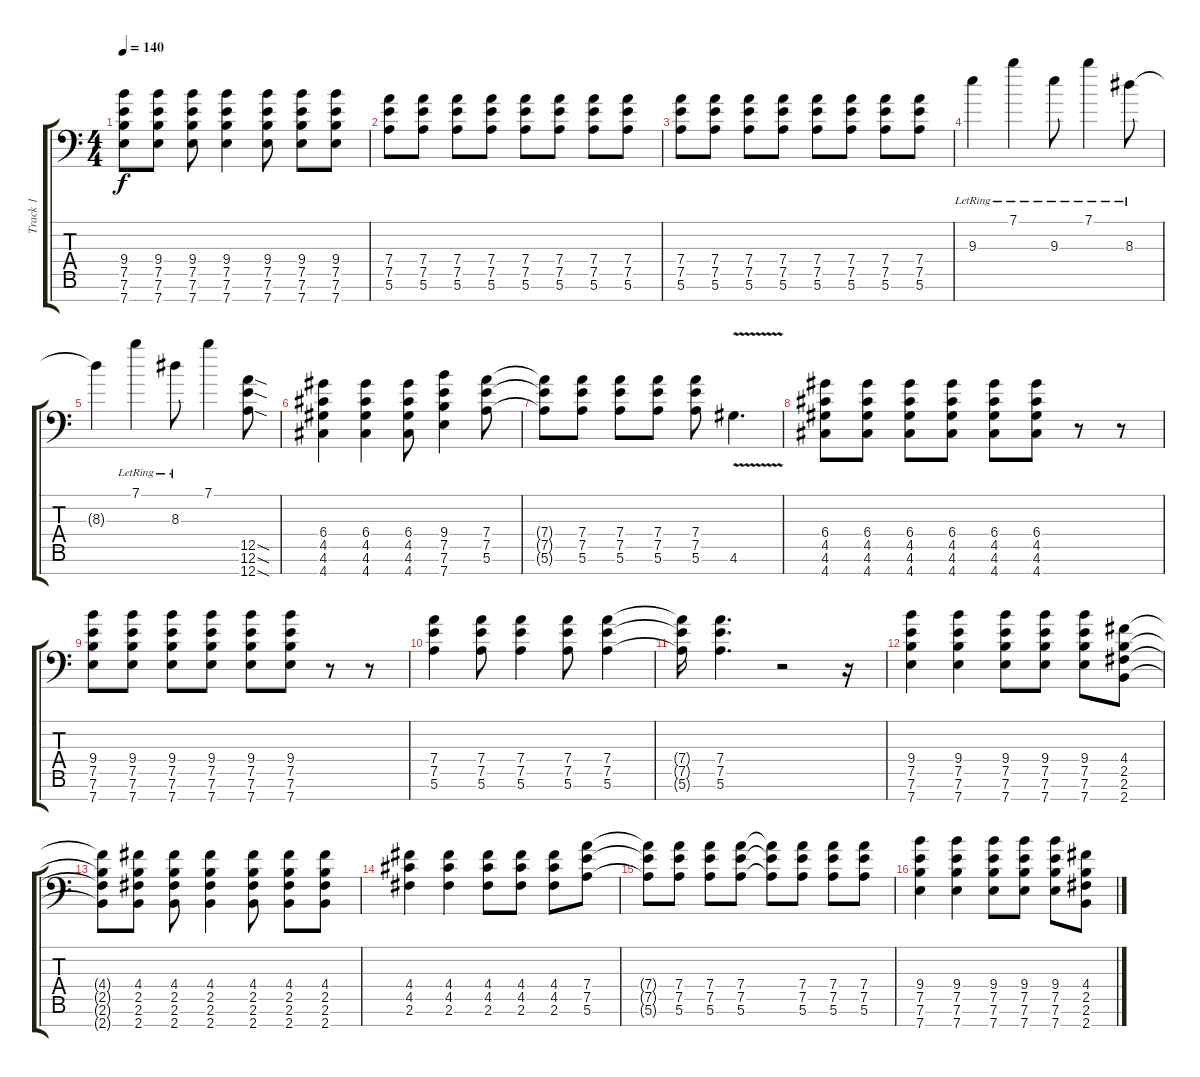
\track ("Track 1" "Track 1") {instrument acousticguitarsteel}
\staff {score tabs}
\tuning (E4 B3 G3 D3 A2 E2 A1) {hide}
\ts (4 4)
\tempo 140
\clef f4
\ks c
(9.4{t} 7.5{t} 7.6{t} 7.7{t}).8{dy f} (9.4 7.5 7.6 7.7).8 (9.4 7.5 7.6 7.7).8 (9.4 7.5 7.6 7.7).4 (9.4 7.5 7.6 7.7).8 (9.4 7.5 7.6 7.7).8 (9.4 7.5 7.6 7.7).8 |
(7.4 7.5 5.6).8 (7.4 7.5 5.6).8 (7.4 7.5 5.6).8 (7.4 7.5 5.6).8 (7.4 7.5 5.6).8 (7.4 7.5 5.6).8 (7.4 7.5 5.6).8 (7.4 7.5 5.6).8 |
(7.4 7.5 5.6).8 (7.4 7.5 5.6).8 (7.4 7.5 5.6).8 (7.4 7.5 5.6).8 (7.4 7.5 5.6).8 (7.4 7.5 5.6).8 (7.4 7.5 5.6).8 (7.4 7.5 5.6).8 |
9.3{lr}.4 7.1{lr}.4 9.3{lr}.8 7.1{lr}.4 8.3{lr}.8 |
8.3{t}.4 7.1{lr}.4 8.3{lr}.8 7.1.4 (12.5{sod} 12.6{sod} 12.7{sod}).8 |
(6.4 4.5 4.6 4.7).4 (6.4 4.5 4.6 4.7).4 (6.4 4.5 4.6 4.7).8 (9.4 7.5 7.6 7.7).4 (7.4 7.5 5.6).8 |
(7.4{t} 7.5{t} 5.6{t}).8 (7.4 7.5 5.6).8 (7.4 7.5 5.6).8 (7.4 7.5 5.6).8 (7.4 7.5 5.6).8 4.6{v}.4{d} |
(6.4 4.5 4.6 4.7).8 (6.4 4.5 4.6 4.7).8 (6.4 4.5 4.6 4.7).8 (6.4 4.5 4.6 4.7).8 (6.4 4.5 4.6 4.7).8 (6.4 4.5 4.6 4.7).8 r.8 r.8 |
(9.4 7.5 7.6 7.7).8 (9.4 7.5 7.6 7.7).8 (9.4 7.5 7.6 7.7).8 (9.4 7.5 7.6 7.7).8 (9.4 7.5 7.6 7.7).8 (9.4 7.5 7.6 7.7).8 r.8 r.8 |
(7.4 7.5 5.6).4 (7.4 7.5 5.6).8 (7.4 7.5 5.6).4 (7.4 7.5 5.6).8 (7.4 7.5 5.6).4 |
(7.4{t} 7.5{t} 5.6{t}).16 (7.4 7.5 5.6).4{d} r.2 r.16 |
(9.4 7.5 7.6 7.7).4 (9.4 7.5 7.6 7.7).4 (9.4 7.5 7.6 7.7).8 (9.4 7.5 7.6 7.7).8 (9.4 7.5 7.6 7.7).8 (4.4 2.5 2.6 2.7).8 |
(4.4{t} 2.5{t} 2.6{t} 2.7{t}).8 (4.4 2.5 2.6 2.7).8 (4.4 2.5 2.6 2.7).8 (4.4 2.5 2.6 2.7).4 (4.4 2.5 2.6 2.7).8 (4.4 2.5 2.6 2.7).8 (4.4 2.5 2.6 2.7).8 |
(4.4 4.5 2.6).4 (4.4 4.5 2.6).4 (4.4 4.5 2.6).8 (4.4 4.5 2.6).8 (4.4 4.5 2.6).8 (7.4 7.5 5.6).8 |
(7.4{t} 7.5{t} 5.6{t}).8 (7.4 7.5 5.6).8 (7.4 7.5 5.6).8 (7.4 7.5 5.6).8 (7.4{t} 7.5{t} 5.6{t}).8 (7.4 7.5 5.6).8 (7.4 7.5 5.6).8 (7.4 7.5 5.6).8 |
(9.4 7.5 7.6 7.7).4 (9.4 7.5 7.6 7.7).4 (9.4 7.5 7.6 7.7).8 (9.4 7.5 7.6 7.7).8 (9.4 7.5 7.6 7.7).8 (4.4 2.5 2.6 2.7).8
